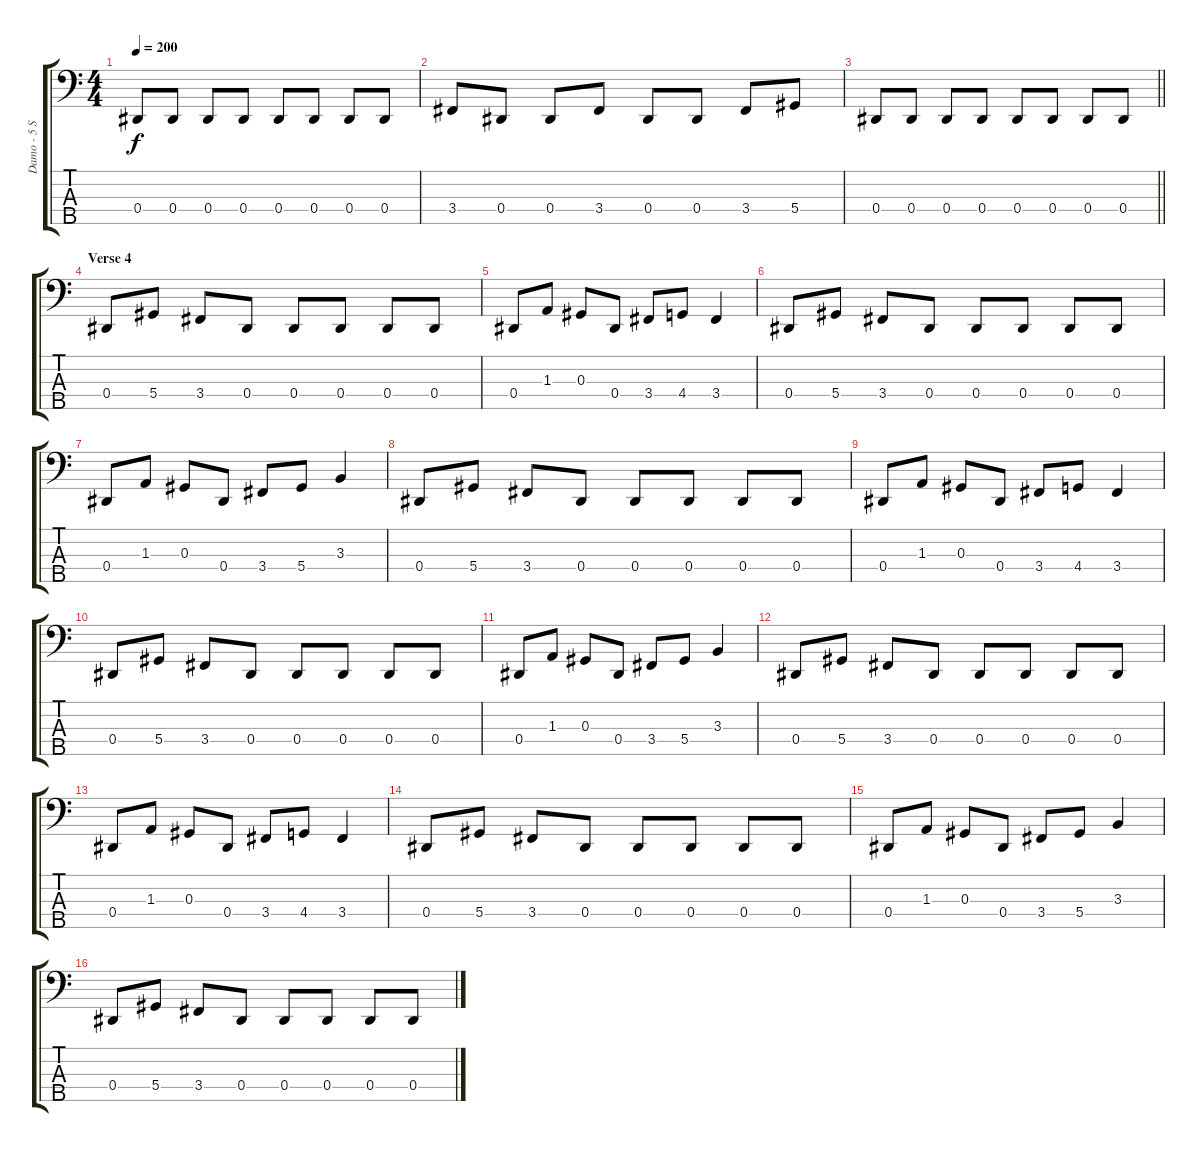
\track ("Damo - 5 String Bass" "Damo - 5 S") {instrument electricbasspick}
\staff {score tabs}
\tuning (Gb2 Db2 Ab1 Eb1 Bb0) {hide}
\ts (4 4)
\tempo 200
\clef f4
\ks c
0.4.8{dy f} 0.4.8 0.4.8 0.4.8 0.4.8 0.4.8 0.4.8 0.4.8 |
3.4.8 0.4.8 0.4.8 3.4.8 0.4.8 0.4.8 3.4.8 5.4.8 |
\barLineRight lightlight
0.4.8 0.4.8 0.4.8 0.4.8 0.4.8 0.4.8 0.4.8 0.4.8 |
\section ("" "Verse 4")
0.4.8 5.4.8 3.4.8 0.4.8 0.4.8 0.4.8 0.4.8 0.4.8 |
0.4.8 1.3.8 0.3.8 0.4.8 3.4.8 4.4.8 3.4.4 |
0.4.8 5.4.8 3.4.8 0.4.8 0.4.8 0.4.8 0.4.8 0.4.8 |
0.4.8 1.3.8 0.3.8 0.4.8 3.4.8 5.4.8 3.3.4 |
0.4.8 5.4.8 3.4.8 0.4.8 0.4.8 0.4.8 0.4.8 0.4.8 |
0.4.8 1.3.8 0.3.8 0.4.8 3.4.8 4.4.8 3.4.4 |
0.4.8 5.4.8 3.4.8 0.4.8 0.4.8 0.4.8 0.4.8 0.4.8 |
0.4.8 1.3.8 0.3.8 0.4.8 3.4.8 5.4.8 3.3.4 |
0.4.8 5.4.8 3.4.8 0.4.8 0.4.8 0.4.8 0.4.8 0.4.8 |
0.4.8 1.3.8 0.3.8 0.4.8 3.4.8 4.4.8 3.4.4 |
0.4.8 5.4.8 3.4.8 0.4.8 0.4.8 0.4.8 0.4.8 0.4.8 |
0.4.8 1.3.8 0.3.8 0.4.8 3.4.8 5.4.8 3.3.4 |
0.4.8 5.4.8 3.4.8 0.4.8 0.4.8 0.4.8 0.4.8 0.4.8
